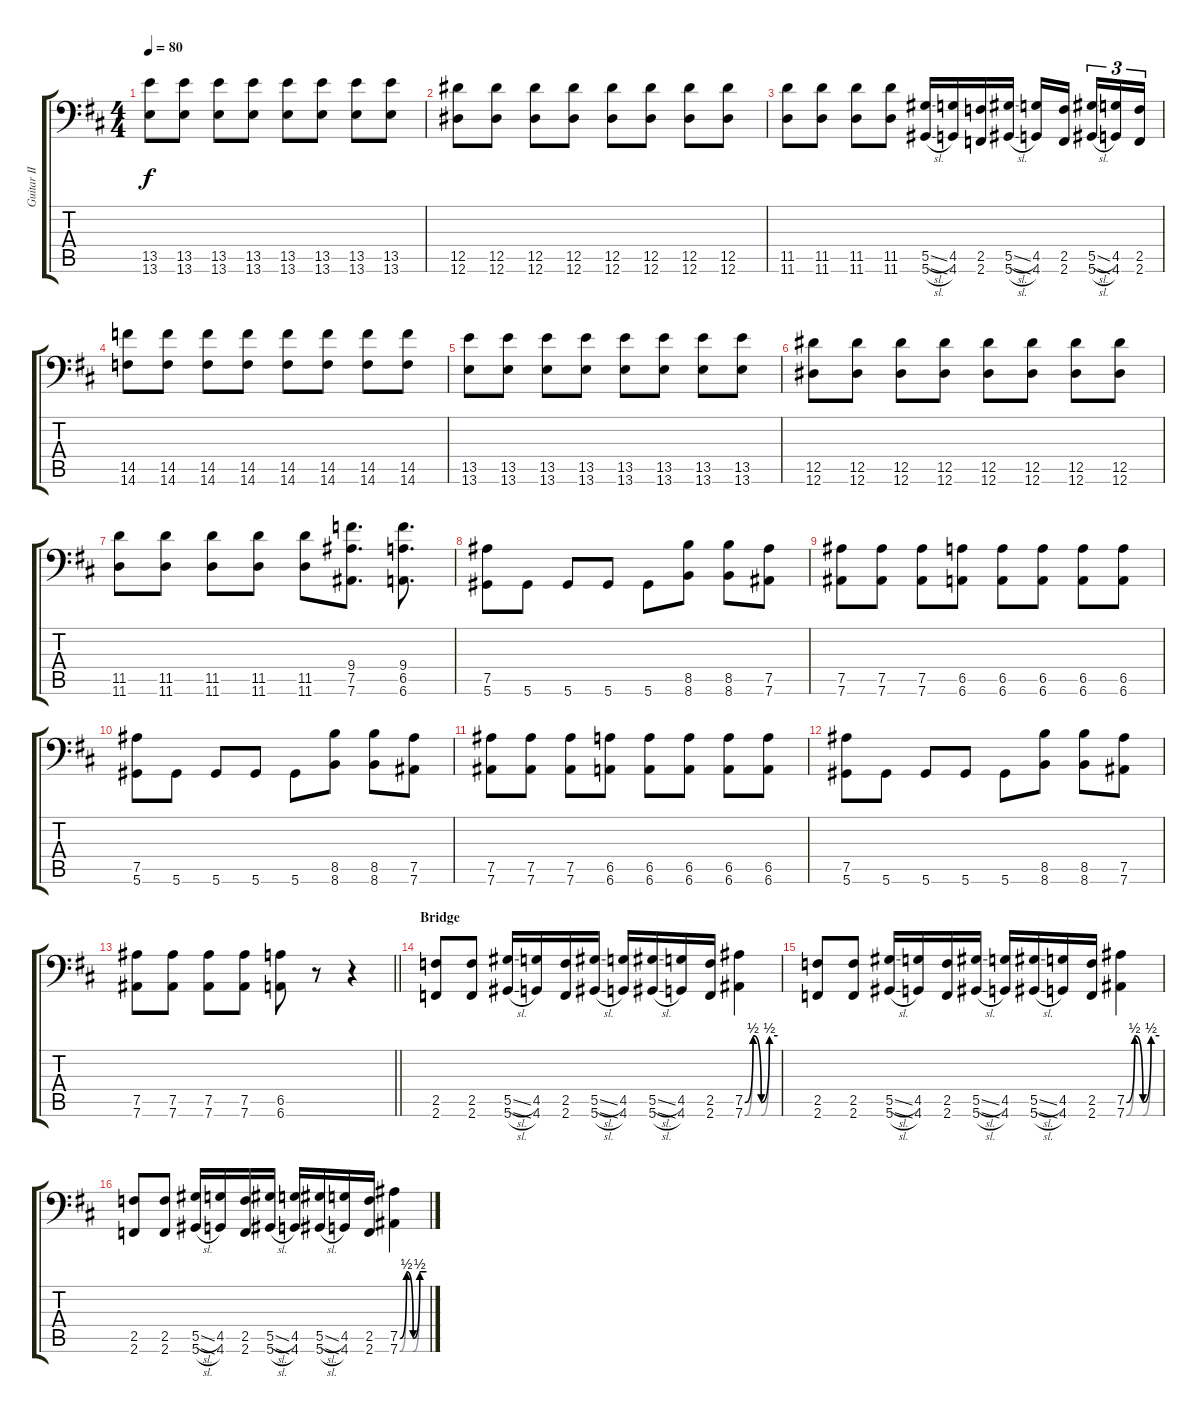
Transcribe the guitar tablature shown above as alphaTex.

\track ("Guitar II" "Guitar II") {instrument distortionguitar}
\staff {score tabs}
\tuning (Bb3 F3 Db3 Ab2 Eb2 Eb1) {hide}
\ts (4 4)
\tempo 80
\clef f4
\ks d
(13.5 13.6).8{dy f} (13.5 13.6).8 (13.5 13.6).8 (13.5 13.6).8 (13.5 13.6).8 (13.5 13.6).8 (13.5 13.6).8 (13.5 13.6).8 |
(12.5 12.6).8 (12.5 12.6).8 (12.5 12.6).8 (12.5 12.6).8 (12.5 12.6).8 (12.5 12.6).8 (12.5 12.6).8 (12.5 12.6).8 |
(11.5 11.6).8 (11.5 11.6).8 (11.5 11.6).8 (11.5 11.6).8 (5.5{sl} 5.6{sl}).16 (4.5 4.6).16 (2.5 2.6).16 (5.5{sl} 5.6{sl}).16 (4.5 4.6).16 (2.5 2.6).16{beam splitsecondary} (5.5{sl} 5.6{sl}).16{tu (3 2)} (4.5 4.6).16{tu (3 2)} (2.5 2.6).16{tu (3 2)} |
(14.5 14.6).8 (14.5 14.6).8 (14.5 14.6).8 (14.5 14.6).8 (14.5 14.6).8 (14.5 14.6).8 (14.5 14.6).8 (14.5 14.6).8 |
(13.5 13.6).8 (13.5 13.6).8 (13.5 13.6).8 (13.5 13.6).8 (13.5 13.6).8 (13.5 13.6).8 (13.5 13.6).8 (13.5 13.6).8 |
(12.5 12.6).8 (12.5 12.6).8 (12.5 12.6).8 (12.5 12.6).8 (12.5 12.6).8 (12.5 12.6).8 (12.5 12.6).8 (12.5 12.6).8 |
(11.5 11.6).8 (11.5 11.6).8 (11.5 11.6).8 (11.5 11.6).8 (11.5 11.6).8 (9.4 7.5 7.6).8{d} (9.4 6.5 6.6).8{d} |
(7.5 5.6).8 5.6.8 5.6.8 5.6.8 5.6.8 (8.5 8.6).8 (8.5 8.6).8 (7.5 7.6).8 |
(7.5 7.6).8 (7.5 7.6).8 (7.5 7.6).8 (6.5 6.6).8 (6.5 6.6).8 (6.5 6.6).8 (6.5 6.6).8 (6.5 6.6).8 |
(7.5 5.6).8 5.6.8 5.6.8 5.6.8 5.6.8 (8.5 8.6).8 (8.5 8.6).8 (7.5 7.6).8 |
(7.5 7.6).8 (7.5 7.6).8 (7.5 7.6).8 (6.5 6.6).8 (6.5 6.6).8 (6.5 6.6).8 (6.5 6.6).8 (6.5 6.6).8 |
(7.5 5.6).8 5.6.8 5.6.8 5.6.8 5.6.8 (8.5 8.6).8 (8.5 8.6).8 (7.5 7.6).8 |
\barLineRight lightlight
(7.5 7.6).8 (7.5 7.6).8 (7.5 7.6).8 (7.5 7.6).8 (6.5 6.6).8 r.8 r.4 |
\section ("" "Bridge")
(2.5 2.6).8 (2.5 2.6).8 (5.5{sl} 5.6{sl}).16 (4.5 4.6).16 (2.5 2.6).16 (5.5{sl} 5.6{sl}).16 (4.5 4.6).16 (5.5{sl} 5.6{sl}).16 (4.5 4.6).16 (2.5 2.6).16 (7.5{be (custom 0 0 15 2 30 0 45 2 60 2)} 7.6{be (custom 0 0 15 2 30 0 45 2 60 2)}).4 |
(2.5 2.6).8 (2.5 2.6).8 (5.5{sl} 5.6{sl}).16 (4.5 4.6).16 (2.5 2.6).16 (5.5{sl} 5.6{sl}).16 (4.5 4.6).16 (5.5{sl} 5.6{sl}).16 (4.5 4.6).16 (2.5 2.6).16 (7.5{be (custom 0 0 15 2 30 0 45 2 60 2)} 7.6{be (custom 0 0 15 2 30 0 45 2 60 2)}).4 |
(2.5 2.6).8 (2.5 2.6).8 (5.5{sl} 5.6{sl}).16 (4.5 4.6).16 (2.5 2.6).16 (5.5{sl} 5.6{sl}).16 (4.5 4.6).16 (5.5{sl} 5.6{sl}).16 (4.5 4.6).16 (2.5 2.6).16 (7.5{be (custom 0 0 15 2 30 0 45 2 60 2)} 7.6{be (custom 0 0 15 2 30 0 45 2 60 2)}).4
